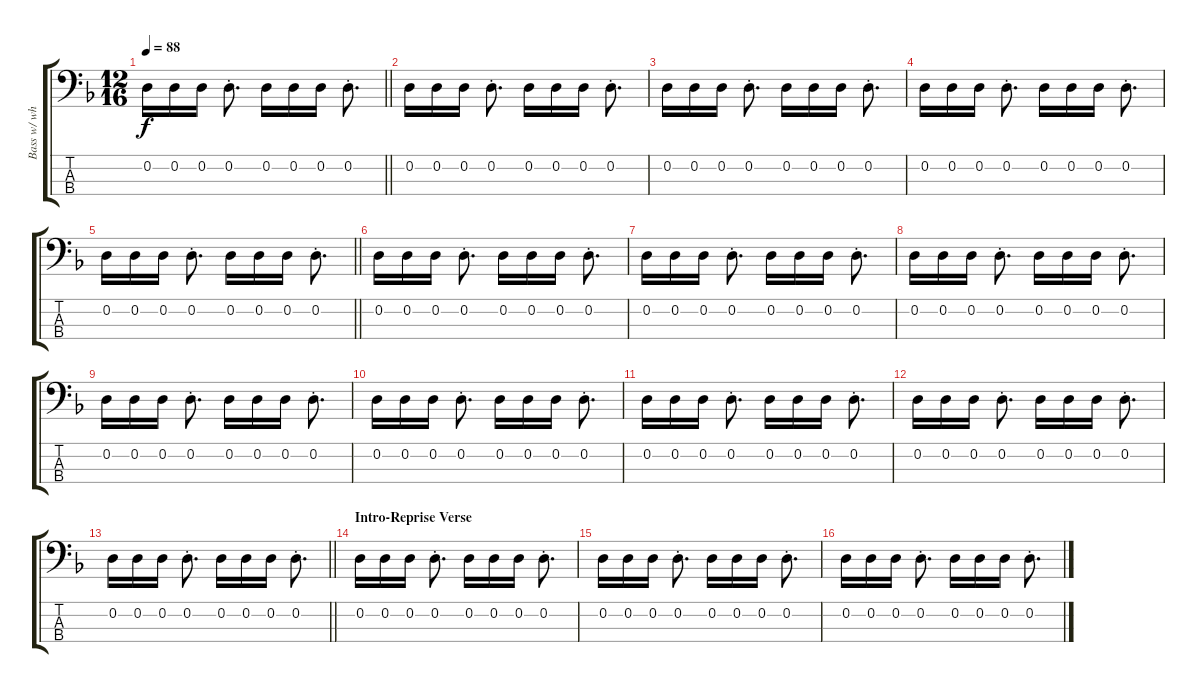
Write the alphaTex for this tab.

\track ("Bass w/ whammy" "Bass w/ wh") {instrument electricbasspick}
\staff {score tabs}
\tuning (G2 D2 A1 D1) {hide}
\ts (12 16)
\tempo 88
\clef f4
\barLineRight lightlight
\ks dminor
0.2.16{dy f} 0.2.16 0.2.16 0.2{st}.8{d} 0.2.16 0.2.16 0.2.16 0.2{st}.8{d} |
0.2.16 0.2.16 0.2.16 0.2{st}.8{d} 0.2.16 0.2.16 0.2.16 0.2{st}.8{d} |
0.2.16 0.2.16 0.2.16 0.2{st}.8{d} 0.2.16 0.2.16 0.2.16 0.2{st}.8{d} |
0.2.16 0.2.16 0.2.16 0.2{st}.8{d} 0.2.16 0.2.16 0.2.16 0.2{st}.8{d} |
\barLineRight lightlight
0.2.16 0.2.16 0.2.16 0.2{st}.8{d} 0.2.16 0.2.16 0.2.16 0.2{st}.8{d} |
0.2.16 0.2.16 0.2.16 0.2{st}.8{d} 0.2.16 0.2.16 0.2.16 0.2{st}.8{d} |
0.2.16 0.2.16 0.2.16 0.2{st}.8{d} 0.2.16 0.2.16 0.2.16 0.2{st}.8{d} |
0.2.16 0.2.16 0.2.16 0.2{st}.8{d} 0.2.16 0.2.16 0.2.16 0.2{st}.8{d} |
0.2.16 0.2.16 0.2.16 0.2{st}.8{d} 0.2.16 0.2.16 0.2.16 0.2{st}.8{d} |
0.2.16 0.2.16 0.2.16 0.2{st}.8{d} 0.2.16 0.2.16 0.2.16 0.2{st}.8{d} |
0.2.16 0.2.16 0.2.16 0.2{st}.8{d} 0.2.16 0.2.16 0.2.16 0.2{st}.8{d} |
0.2.16 0.2.16 0.2.16 0.2{st}.8{d} 0.2.16 0.2.16 0.2.16 0.2{st}.8{d} |
\barLineRight lightlight
0.2.16 0.2.16 0.2.16 0.2{st}.8{d} 0.2.16 0.2.16 0.2.16 0.2{st}.8{d} |
\section ("" "Intro-Reprise Verse")
0.2.16 0.2.16 0.2.16 0.2{st}.8{d} 0.2.16 0.2.16 0.2.16 0.2{st}.8{d} |
0.2.16 0.2.16 0.2.16 0.2{st}.8{d} 0.2.16 0.2.16 0.2.16 0.2{st}.8{d} |
0.2.16 0.2.16 0.2.16 0.2{st}.8{d} 0.2.16 0.2.16 0.2.16 0.2{st}.8{d}
